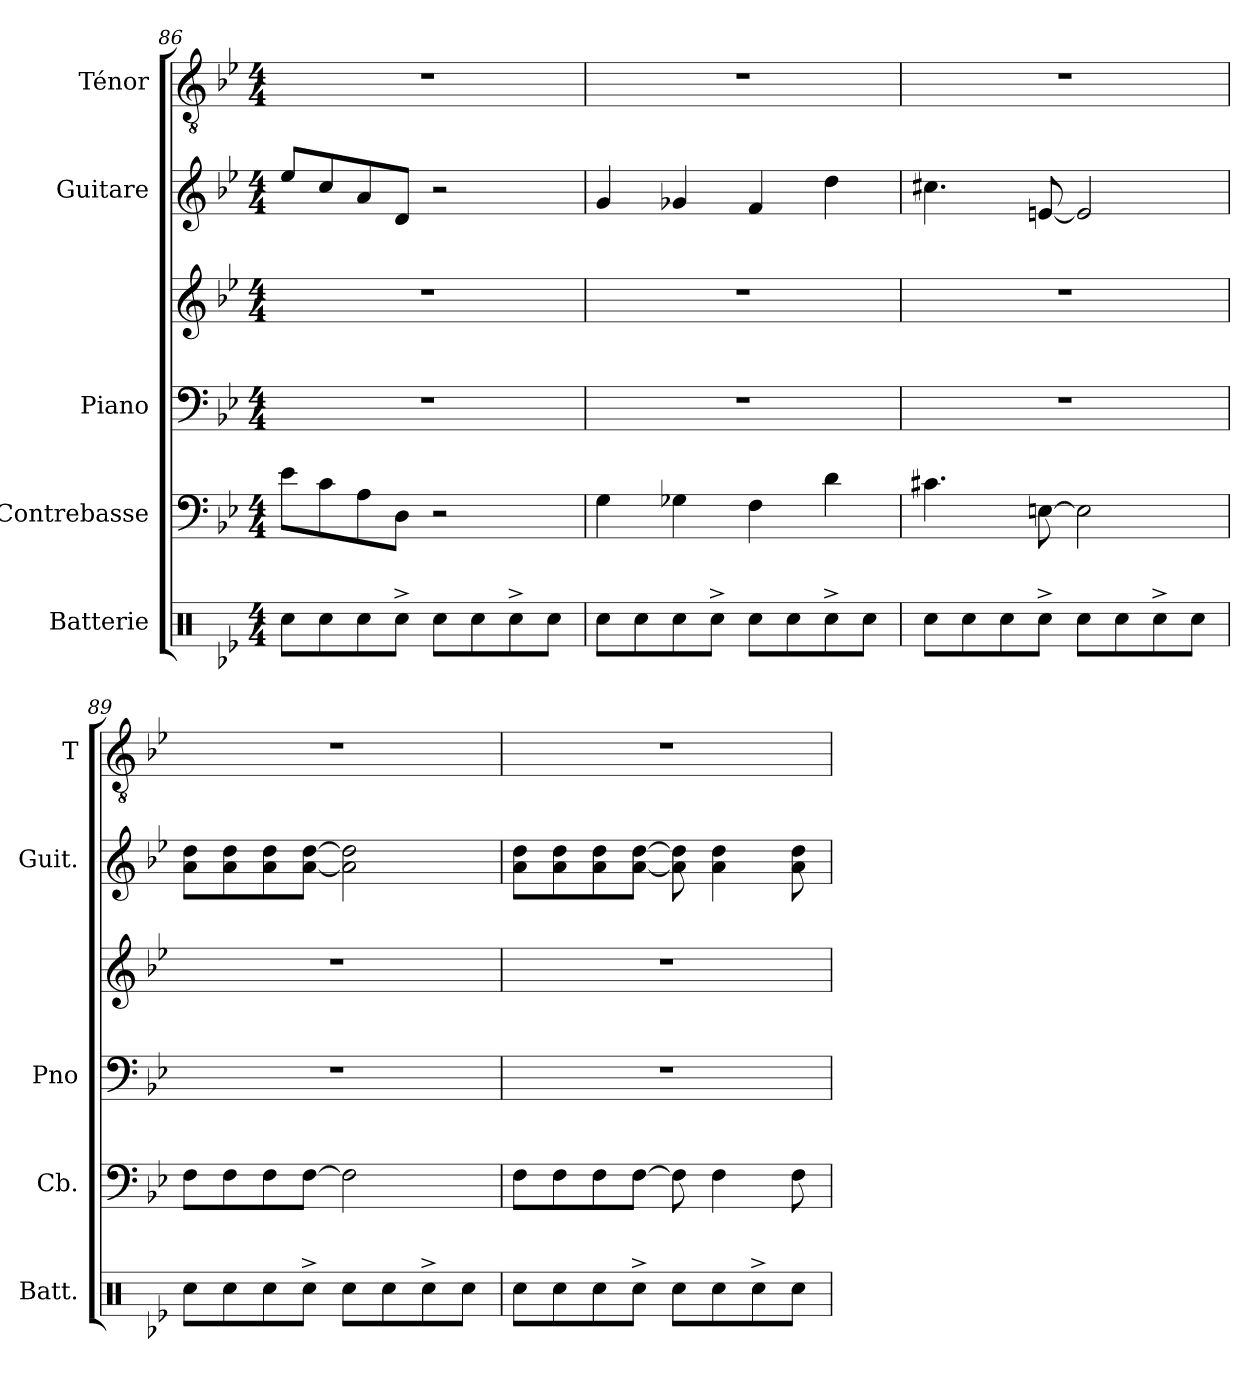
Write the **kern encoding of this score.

**kern	**kern	**kern	**kern	**kern	**kern
*part5	*part4	*part3	*part3	*part2	*part1
*staff6	*staff5	*staff4	*staff3	*staff2	*staff1
*I"Batterie	*I"Contrebasse	*I"Piano	*	*I"Guitare	*I"Ténor
*I'Batt.	*I'Cb.	*I'Pno	*	*I'Guit.	*I'T
*clefX	*clefF4	*clefF4	*clefG2	*clefG2	*clefGv2
*	*ITrd7c12	*	*	*ITrd7c12	*
*k[b-e-]	*k[b-e-]	*k[b-e-]	*k[b-e-]	*k[b-e-]	*k[b-e-]
*g:	*g:	*g:	*g:	*g:	*g:
*M4/4	*M4/4	*M4/4	*M4/4	*M4/4	*M4/4
=86	=86	=86	=86	=86	=86
8Rcc\L	8E-\L	1r	1r	8e-/L	1r
8Rcc\	8C\	.	.	8c/	.
8Rcc\	8AA\	.	.	8A/	.
8Rcc^>\J	8DD\J	.	.	8D/J	.
8Rcc\L	2r	.	.	2r	.
8Rcc\	.	.	.	.	.
8Rcc^>\	.	.	.	.	.
8Rcc\J	.	.	.	.	.
=87	=87	=87	=87	=87	=87
8Rcc\L	4GG\	1r	1r	4G/	1r
8Rcc\	.	.	.	.	.
8Rcc\	4GG-X\	.	.	4G-X/	.
8Rcc^>\J	.	.	.	.	.
8Rcc\L	4FF\	.	.	4F/	.
8Rcc\	.	.	.	.	.
8Rcc^>\	4D\	.	.	4d\	.
8Rcc\J	.	.	.	.	.
=88	=88	=88	=88	=88	=88
8Rcc\L	4.C#X\	1r	1r	4.c#X\	1r
8Rcc\	.	.	.	.	.
8Rcc\	.	.	.	.	.
8Rcc^>\J	[8EEn\	.	.	[8En/	.
8Rcc\L	2EE\]	.	.	2E/]	.
8Rcc\	.	.	.	.	.
8Rcc^>\	.	.	.	.	.
8Rcc\J	.	.	.	.	.
!!LO:PB:g=z
=89	=89	=89	=89	=89	=89
8Rcc\L	8FF\L	1r	1r	8A\ 8d\L	1r
8Rcc\	8FF\	.	.	8A\ 8d\	.
8Rcc\	8FF\	.	.	8A\ 8d\	.
8Rcc^>\J	[8FF\J	.	.	[8A\ [8d\J	.
8Rcc\L	2FF\]	.	.	2A\] 2d\]	.
8Rcc\	.	.	.	.	.
8Rcc^>\	.	.	.	.	.
8Rcc\J	.	.	.	.	.
=90	=90	=90	=90	=90	=90
8Rcc\L	8FF\L	1r	1r	8A\ 8d\L	1r
8Rcc\	8FF\	.	.	8A\ 8d\	.
8Rcc\	8FF\	.	.	8A\ 8d\	.
8Rcc^>\J	[8FF\J	.	.	[8A\ [8d\J	.
8Rcc\L	8FF\]	.	.	8A\] 8d\]	.
8Rcc\	4FF\	.	.	4A\ 4d\	.
8Rcc^>\	.	.	.	.	.
8Rcc\J	8FF\	.	.	8A\ 8d\	.
=	=	=	=	=	=
*-	*-	*-	*-	*-	*-
